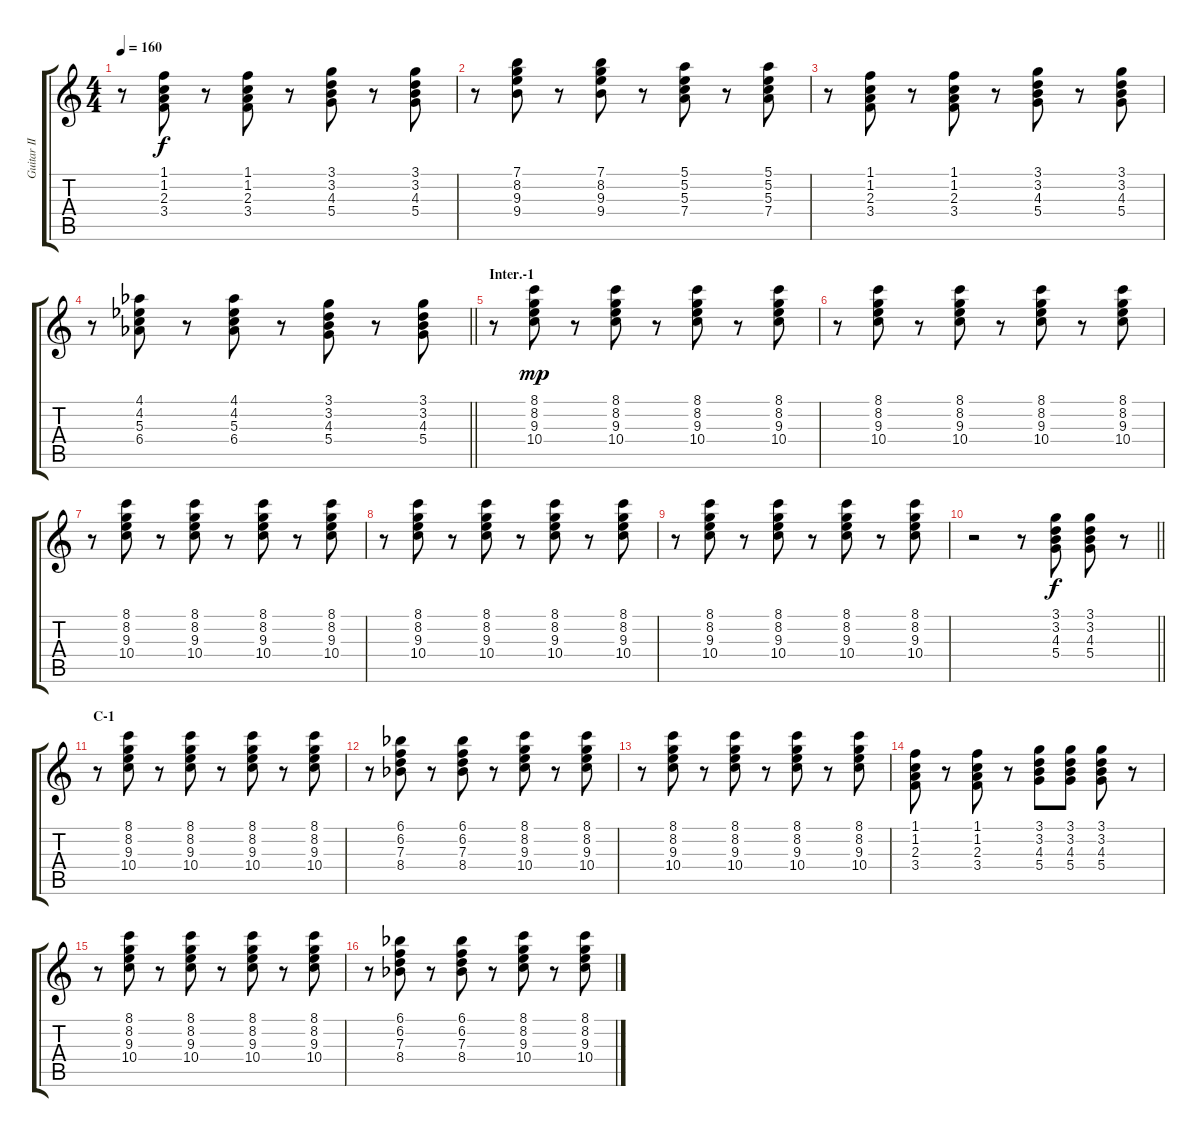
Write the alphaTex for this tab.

\track ("Guitar II (Nakano Azusa)" "Guitar II ") {instrument distortionguitar}
\staff {score tabs}
\tuning (E4 B3 G3 D3 A2 E2) {hide}
\ts (4 4)
\tempo 160
\clef g2
\ks c
r.8{dy f} (1.1 1.2 2.3 3.4).8 r.8 (1.1 1.2 2.3 3.4).8 r.8 (3.1 3.2 4.3 5.4).8 r.8 (3.1 3.2 4.3 5.4).8 |
r.8 (7.1 8.2 9.3 9.4).8 r.8 (7.1 8.2 9.3 9.4).8 r.8 (5.1 5.2 5.3 7.4).8 r.8 (5.1 5.2 5.3 7.4).8 |
r.8 (1.1 1.2 2.3 3.4).8 r.8 (1.1 1.2 2.3 3.4).8 r.8 (3.1 3.2 4.3 5.4).8 r.8 (3.1 3.2 4.3 5.4).8 |
\barLineRight lightlight
r.8 (4.1{acc b} 4.2{acc b} 5.3 6.4{acc b}).8 r.8 (4.1{acc b} 4.2{acc b} 5.3 6.4{acc b}).8 r.8 (3.1 3.2 4.3 5.4).8 r.8 (3.1 3.2 4.3 5.4).8 |
\section ("" "Inter.-1")
r.8 (8.1 8.2 9.3 10.4).8{dy mp} r.8 (8.1 8.2 9.3 10.4).8 r.8 (8.1 8.2 9.3 10.4).8 r.8 (8.1 8.2 9.3 10.4).8 |
r.8 (8.1 8.2 9.3 10.4).8 r.8 (8.1 8.2 9.3 10.4).8 r.8 (8.1 8.2 9.3 10.4).8 r.8 (8.1 8.2 9.3 10.4).8 |
r.8 (8.1 8.2 9.3 10.4).8 r.8 (8.1 8.2 9.3 10.4).8 r.8 (8.1 8.2 9.3 10.4).8 r.8 (8.1 8.2 9.3 10.4).8 |
r.8 (8.1 8.2 9.3 10.4).8 r.8 (8.1 8.2 9.3 10.4).8 r.8 (8.1 8.2 9.3 10.4).8 r.8 (8.1 8.2 9.3 10.4).8 |
r.8 (8.1 8.2 9.3 10.4).8 r.8 (8.1 8.2 9.3 10.4).8 r.8 (8.1 8.2 9.3 10.4).8 r.8 (8.1 8.2 9.3 10.4).8 |
\barLineRight lightlight
r.2 r.8 (3.1 3.2 4.3 5.4).8{dy f} (3.1 3.2 4.3 5.4).8 r.8 |
\section ("" "C-1")
r.8 (8.1 8.2 9.3 10.4).8 r.8 (8.1 8.2 9.3 10.4).8 r.8 (8.1 8.2 9.3 10.4).8 r.8 (8.1 8.2 9.3 10.4).8 |
r.8 (6.1{acc b} 6.2 7.3 8.4{acc b}).8 r.8 (6.1{acc b} 6.2 7.3 8.4{acc b}).8 r.8 (8.1 8.2 9.3 10.4).8 r.8 (8.1 8.2 9.3 10.4).8 |
r.8 (8.1 8.2 9.3 10.4).8 r.8 (8.1 8.2 9.3 10.4).8 r.8 (8.1 8.2 9.3 10.4).8 r.8 (8.1 8.2 9.3 10.4).8 |
(1.1 1.2 2.3 3.4).8 r.8 (1.1 1.2 2.3 3.4).8 r.8 (3.1 3.2 4.3 5.4).8 (3.1 3.2 4.3 5.4).8 (3.1 3.2 4.3 5.4).8 r.8 |
r.8 (8.1 8.2 9.3 10.4).8 r.8 (8.1 8.2 9.3 10.4).8 r.8 (8.1 8.2 9.3 10.4).8 r.8 (8.1 8.2 9.3 10.4).8 |
r.8 (6.1{acc b} 6.2 7.3 8.4{acc b}).8 r.8 (6.1{acc b} 6.2 7.3 8.4{acc b}).8 r.8 (8.1 8.2 9.3 10.4).8 r.8 (8.1 8.2 9.3 10.4).8
